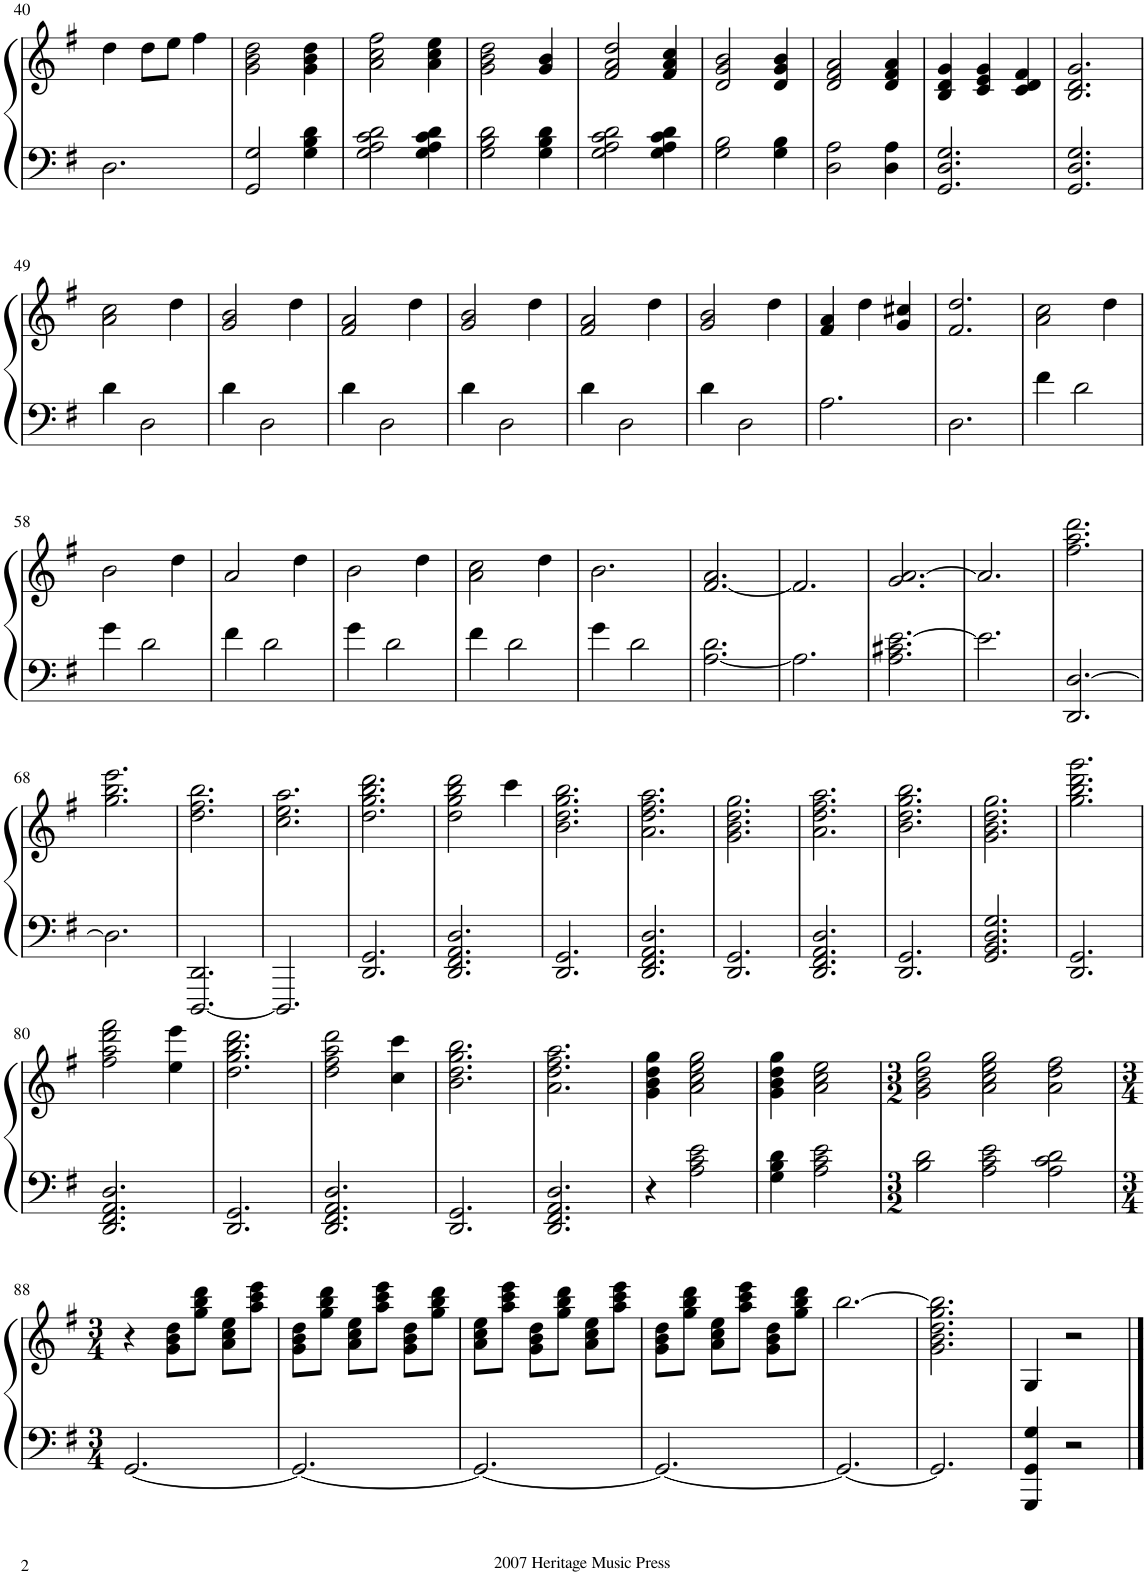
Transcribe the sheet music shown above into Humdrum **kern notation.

**kern	**kern
*part1	*part1
*staff2	*staff1
*I"Piano	*
*I'Pno	*
!!LO:PB:g=z
*clefF4	*clefG2
*k[f#]	*k[f#]
*M3/4	*M3/4
=40	=40
2.D\	4dd\
.	8dd\L
.	8ee\J
.	4ff#\
=41	=41
2GG/ 2G/	2g\ 2b\ 2dd\
4G\ 4B\ 4d\	4g\ 4b\ 4dd\
=42	=42
2G\ 2A\ 2c\ 2d\	2a\ 2cc\ 2ff#\
4G\ 4A\ 4c\ 4d\	4a\ 4cc\ 4ee\
=43	=43
2G\ 2B\ 2d\	2g\ 2b\ 2dd\
4G\ 4B\ 4d\	4g/ 4b/
=44	=44
2G\ 2A\ 2c\ 2d\	2f#/ 2a/ 2dd/
4G\ 4A\ 4c\ 4d\	4f#/ 4a/ 4cc/
=45	=45
2G\ 2B\	2d/ 2g/ 2b/
4G\ 4B\	4d/ 4g/ 4b/
=46	=46
2D\ 2A\	2d/ 2f#/ 2a/
4D\ 4A\	4d/ 4f#/ 4a/
=47	=47
2.GG/ 2.D/ 2.G/	4B/ 4d/ 4g/
.	4c/ 4e/ 4g/
.	4c/ 4d/ 4f#/
=48	=48
2.GG/ 2.D/ 2.G/	2.B/ 2.d/ 2.g/
!!LO:LB:g=z
=49	=49
4d\	2a\ 2cc\
2D\	.
.	4dd\
=50	=50
4d\	2g/ 2b/
2D\	.
.	4dd\
=51	=51
4d\	2f#/ 2a/
2D\	.
.	4dd\
=52	=52
4d\	2g/ 2b/
2D\	.
.	4dd\
=53	=53
4d\	2f#/ 2a/
2D\	.
.	4dd\
=54	=54
4d\	2g/ 2b/
2D\	.
.	4dd\
=55	=55
2.A\	4f#/ 4a/
.	4dd\
.	4g/ 4cc#X/
=56	=56
2.D\	2.f#/ 2.dd/
=57	=57
4f#\	2a\ 2cc\
2d\	.
.	4dd\
!!LO:LB:g=z
=58	=58
4g\	2b\
2d\	.
.	4dd\
=59	=59
4f#\	2a/
2d\	.
.	4dd\
=60	=60
4g\	2b\
2d\	.
.	4dd\
=61	=61
4f#\	2a\ 2cc\
2d\	.
.	4dd\
=62	=62
4g\	2.b\
2d\	.
=63	=63
[2.A\ 2.d\	[2.f#/ 2.a/
=64	=64
2.A\]	2.f#/]
=65	=65
2.A\ 2.c#X\ [2.e\	2.g/ [2.a/
=66	=66
2.e\]	2.a/]
=67	=67
2.DD/ [2.D/	2.ff#\ 2.aa\ 2.ddd\
!!LO:LB:g=z
=68	=68
2.D\]	2.gg\ 2.bb\ 2.eee\
=69	=69
[2.DDD/ 2.DD/	2.dd\ 2.ff#\ 2.bb\
=70	=70
2.DDD/]	2.cc\ 2.ee\ 2.aa\
=71	=71
2.DD/ 2.GG/	2.dd\ 2.gg\ 2.bb\ 2.ddd\
=72	=72
2.DD/ 2.FF#/ 2.AA/ 2.D/	2dd\ 2gg\ 2bb\ 2ddd\
.	4ccc\
=73	=73
2.DD/ 2.GG/	2.b\ 2.dd\ 2.gg\ 2.bb\
=74	=74
2.DD/ 2.FF#/ 2.AA/ 2.D/	2.a\ 2.dd\ 2.ff#\ 2.aa\
=75	=75
2.DD/ 2.GG/	2.g\ 2.b\ 2.dd\ 2.gg\
=76	=76
2.DD/ 2.FF#/ 2.AA/ 2.D/	2.a\ 2.dd\ 2.ff#\ 2.aa\
=77	=77
2.DD/ 2.GG/	2.b\ 2.dd\ 2.gg\ 2.bb\
=78	=78
2.GG/ 2.BB/ 2.D/ 2.G/	2.g\ 2.b\ 2.dd\ 2.gg\
=79	=79
2.DD/ 2.GG/	2.gg\ 2.bb\ 2.ddd\ 2.ggg\
!!LO:LB:g=z
=80	=80
2.DD/ 2.FF#/ 2.AA/ 2.D/	2ff#\ 2aa\ 2ddd\ 2fff#\
.	4ee\ 4eee\
=81	=81
2.DD/ 2.GG/	2.dd\ 2.gg\ 2.bb\ 2.ddd\
=82	=82
2.DD/ 2.FF#/ 2.AA/ 2.D/	2dd\ 2ff#\ 2aa\ 2ddd\
.	4cc\ 4ccc\
=83	=83
2.DD/ 2.GG/	2.b\ 2.dd\ 2.gg\ 2.bb\
=84	=84
2.DD/ 2.FF#/ 2.AA/ 2.D/	2.a\ 2.dd\ 2.ff#\ 2.aa\
=85	=85
4r	4g\ 4b\ 4dd\ 4gg\
2A\ 2c\ 2e\	2a\ 2cc\ 2ee\ 2gg\
=86	=86
4G\ 4B\ 4d\	4g\ 4b\ 4dd\ 4gg\
2A\ 2c\ 2e\	2a\ 2cc\ 2ee\
=87	=87
*M3/2	*M3/2
2B\ 2d\	2g\ 2b\ 2dd\ 2gg\
2A\ 2c\ 2e\	2a\ 2cc\ 2ee\ 2gg\
2A\ 2c\ 2d\	2a\ 2dd\ 2ff#\
!!LO:LB:g=z
=88	=88
*M3/4	*M3/4
[2.GG/	4r
.	8g\ 8b\ 8dd\L
.	8gg\ 8bb\ 8ddd\J
.	8a\ 8cc\ 8ee\L
.	8aa\ 8ccc\ 8eee\J
=89	=89
2.GG/_	8g\ 8b\ 8dd\L
.	8gg\ 8bb\ 8ddd\J
.	8a\ 8cc\ 8ee\L
.	8aa\ 8ccc\ 8eee\J
.	8g\ 8b\ 8dd\L
.	8gg\ 8bb\ 8ddd\J
=90	=90
2.GG/_	8a\ 8cc\ 8ee\L
.	8aa\ 8ccc\ 8eee\J
.	8g\ 8b\ 8dd\L
.	8gg\ 8bb\ 8ddd\J
.	8a\ 8cc\ 8ee\L
.	8aa\ 8ccc\ 8eee\J
=91	=91
2.GG/_	8g\ 8b\ 8dd\L
.	8gg\ 8bb\ 8ddd\J
.	8a\ 8cc\ 8ee\L
.	8aa\ 8ccc\ 8eee\J
.	8g\ 8b\ 8dd\L
.	8gg\ 8bb\ 8ddd\J
=92	=92
2.GG/_	[2.bb\
=93	=93
2.GG/]	2.g\ 2.b\ 2.dd\ 2.gg\ 2.bb\]
=94	=94
4GGG/ 4GG/ 4G/	4G/
2r	2r
==	==
*-	*-
